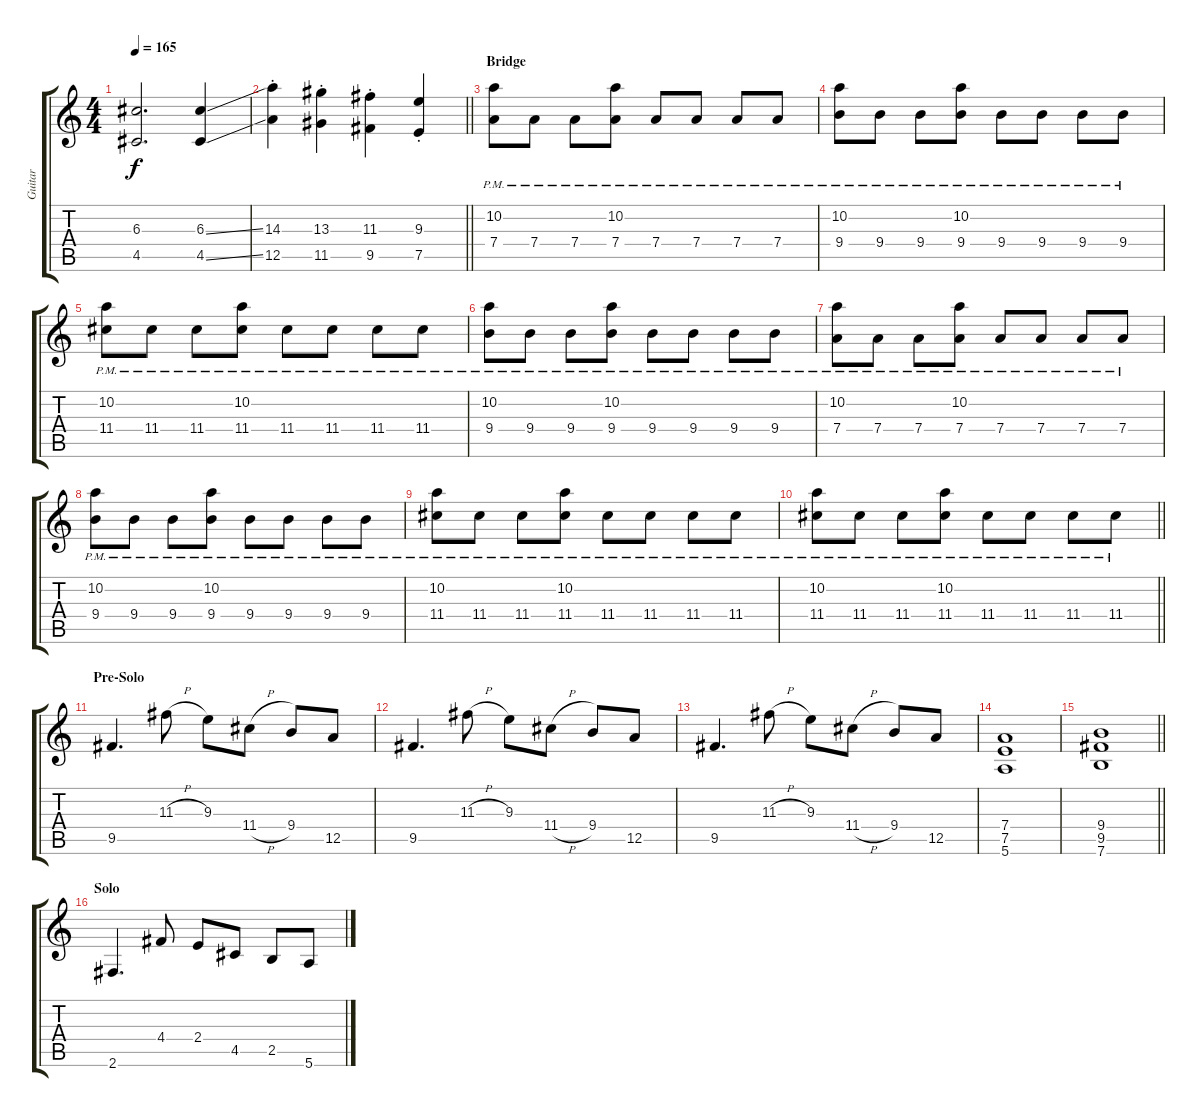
\track ("Guitar" "Guitar") {instrument overdrivenguitar}
\staff {score tabs}
\tuning (E4 B3 G3 D3 A2 E2) {hide}
\ts (4 4)
\tempo 165
\clef g2
\ks c
(6.3 4.5).2{d dy f} (6.3{ss} 4.5{ss}).4 |
\barLineRight lightlight
(14.3{st} 12.5{st}).4 (13.3{st} 11.5{st}).4 (11.3{st} 9.5{st}).4 (9.3{st} 7.5{st}).4 |
\section ("" "Bridge")
(10.2{pm} 7.4{pm}).8{volume 10} 7.4{pm}.8 7.4{pm}.8 (10.2{pm} 7.4{pm}).8 7.4{pm}.8 7.4{pm}.8 7.4{pm}.8 7.4{pm}.8 |
(10.2{pm} 9.4{pm}).8 9.4{pm}.8 9.4{pm}.8 (10.2{pm} 9.4{pm}).8 9.4{pm}.8 9.4{pm}.8 9.4{pm}.8 9.4{pm}.8 |
(10.2{pm} 11.4{pm}).8 11.4{pm}.8 11.4{pm}.8 (10.2{pm} 11.4{pm}).8 11.4{pm}.8 11.4{pm}.8 11.4{pm}.8 11.4{pm}.8 |
(10.2{pm} 9.4{pm}).8 9.4{pm}.8 9.4{pm}.8 (10.2{pm} 9.4{pm}).8 9.4{pm}.8 9.4{pm}.8 9.4{pm}.8 9.4{pm}.8 |
(10.2{pm} 7.4{pm}).8 7.4{pm}.8 7.4{pm}.8 (10.2{pm} 7.4{pm}).8 7.4{pm}.8 7.4{pm}.8 7.4{pm}.8 7.4{pm}.8 |
(10.2{pm} 9.4{pm}).8 9.4{pm}.8 9.4{pm}.8 (10.2{pm} 9.4{pm}).8 9.4{pm}.8 9.4{pm}.8 9.4{pm}.8 9.4{pm}.8 |
(10.2{pm} 11.4{pm}).8 11.4{pm}.8 11.4{pm}.8 (10.2{pm} 11.4{pm}).8 11.4{pm}.8 11.4{pm}.8 11.4{pm}.8 11.4{pm}.8 |
\barLineRight lightlight
(10.2{pm} 11.4{pm}).8 11.4{pm}.8 11.4{pm}.8 (10.2{pm} 11.4{pm}).8 11.4{pm}.8 11.4{pm}.8 11.4{pm}.8 11.4{pm}.8 |
\section ("" "Pre-Solo")
9.5.4{d} 11.3{h}.8 9.3.8 11.4{h}.8 9.4.8 12.5.8 |
9.5.4{d} 11.3{h}.8 9.3.8 11.4{h}.8 9.4.8 12.5.8 |
9.5.4{d} 11.3{h}.8 9.3.8 11.4{h}.8 9.4.8 12.5.8 |
(7.4 7.5 5.6).1{volume 15} |
\barLineRight lightlight
(9.4 9.5 7.6).1 |
\section ("" "Solo")
2.6.4{d} 4.4.8 2.4.8 4.5.8 2.5.8 5.6.8
